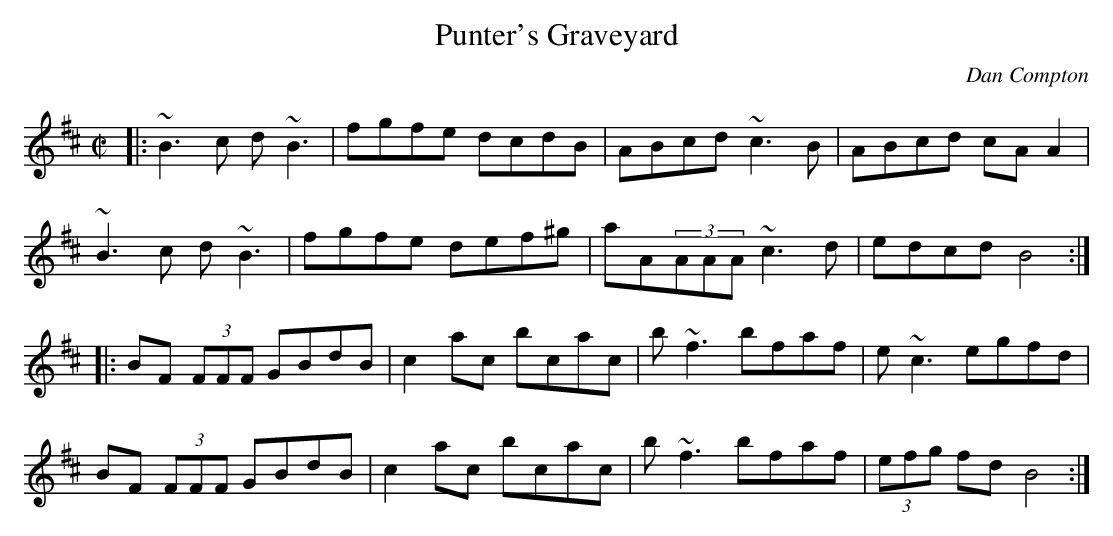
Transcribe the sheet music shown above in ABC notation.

X:1
T:Punter's Graveyard
C:Dan Compton
M:C|
K:D
|:~B3c d~B3|fgfe dcdB|ABcd ~c3B|ABcd cAA2|
~B3c d~B3|fgfe def^g|aA(3AAA ~c3d|edcd B4:|
|:BF (3FFF GBdB|c2ac bcac|b~f3 bfaf|e~c3 egfd|
BF (3FFF GBdB|c2ac bcac|b~f3 bfaf|(3efg fd B4:|
